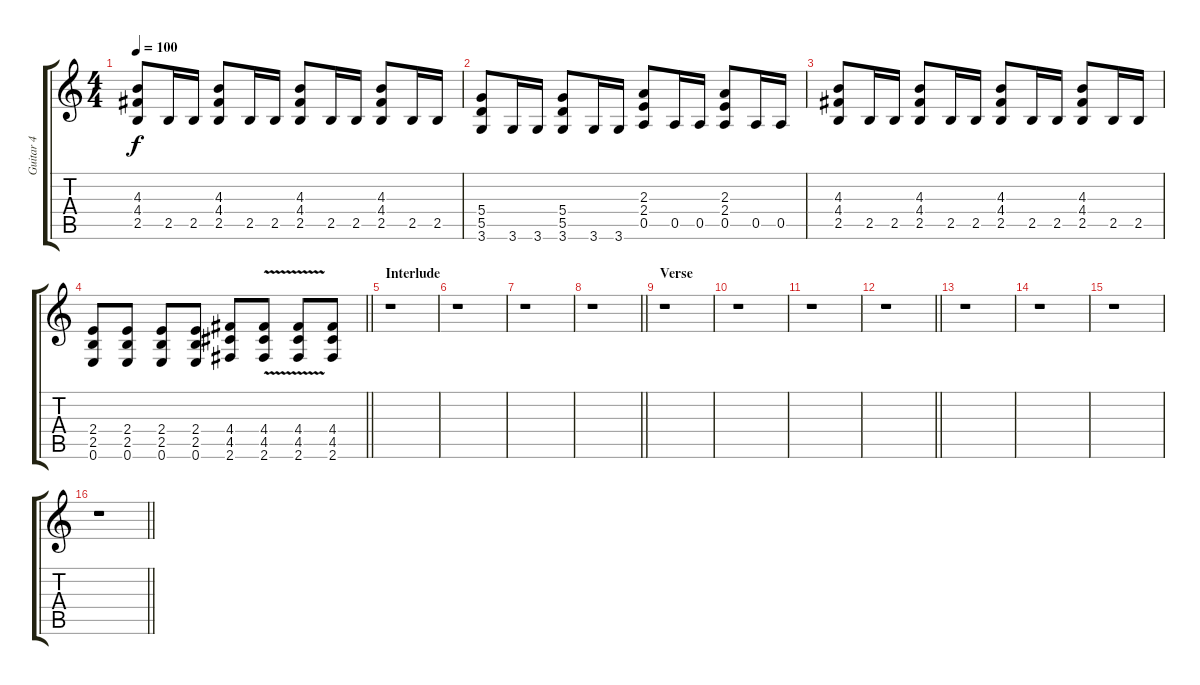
\track ("Guitar 4" "Guitar 4") {instrument distortionguitar}
\staff {score tabs}
\tuning (E4 B3 G3 D3 A2 E2) {hide}
\ts (4 4)
\tempo 100
\clef g2
\ks c
(4.3 4.4 2.5).8{dy f} 2.5.16 2.5.16 (4.3 4.4 2.5).8 2.5.16 2.5.16 (4.3 4.4 2.5).8 2.5.16 2.5.16 (4.3 4.4 2.5).8 2.5.16 2.5.16 |
(5.4 5.5 3.6).8 3.6.16 3.6.16 (5.4 5.5 3.6).8 3.6.16 3.6.16 (2.3 2.4 0.5).8 0.5.16 0.5.16 (2.3 2.4 0.5).8 0.5.16 0.5.16 |
(4.3 4.4 2.5).8 2.5.16 2.5.16 (4.3 4.4 2.5).8 2.5.16 2.5.16 (4.3 4.4 2.5).8 2.5.16 2.5.16 (4.3 4.4 2.5).8 2.5.16 2.5.16 |
\barLineRight lightlight
(2.4 2.5 0.6).8 (2.4 2.5 0.6).8 (2.4 2.5 0.6).8 (2.4 2.5 0.6).8 (4.4 4.5 2.6).8 (4.4 4.5{v} 2.6).8 (4.4 4.5{v} 2.6).8 (4.4 4.5 2.6).8 |
\section ("" "Interlude")
r.1 |
r.1 |
r.1 |
\barLineRight lightlight
r.1 |
\section ("" "Verse")
r.1 |
r.1 |
r.1 |
\barLineRight lightlight
r.1 |
r.1 |
r.1 |
r.1 |
\barLineRight lightlight
r.1
